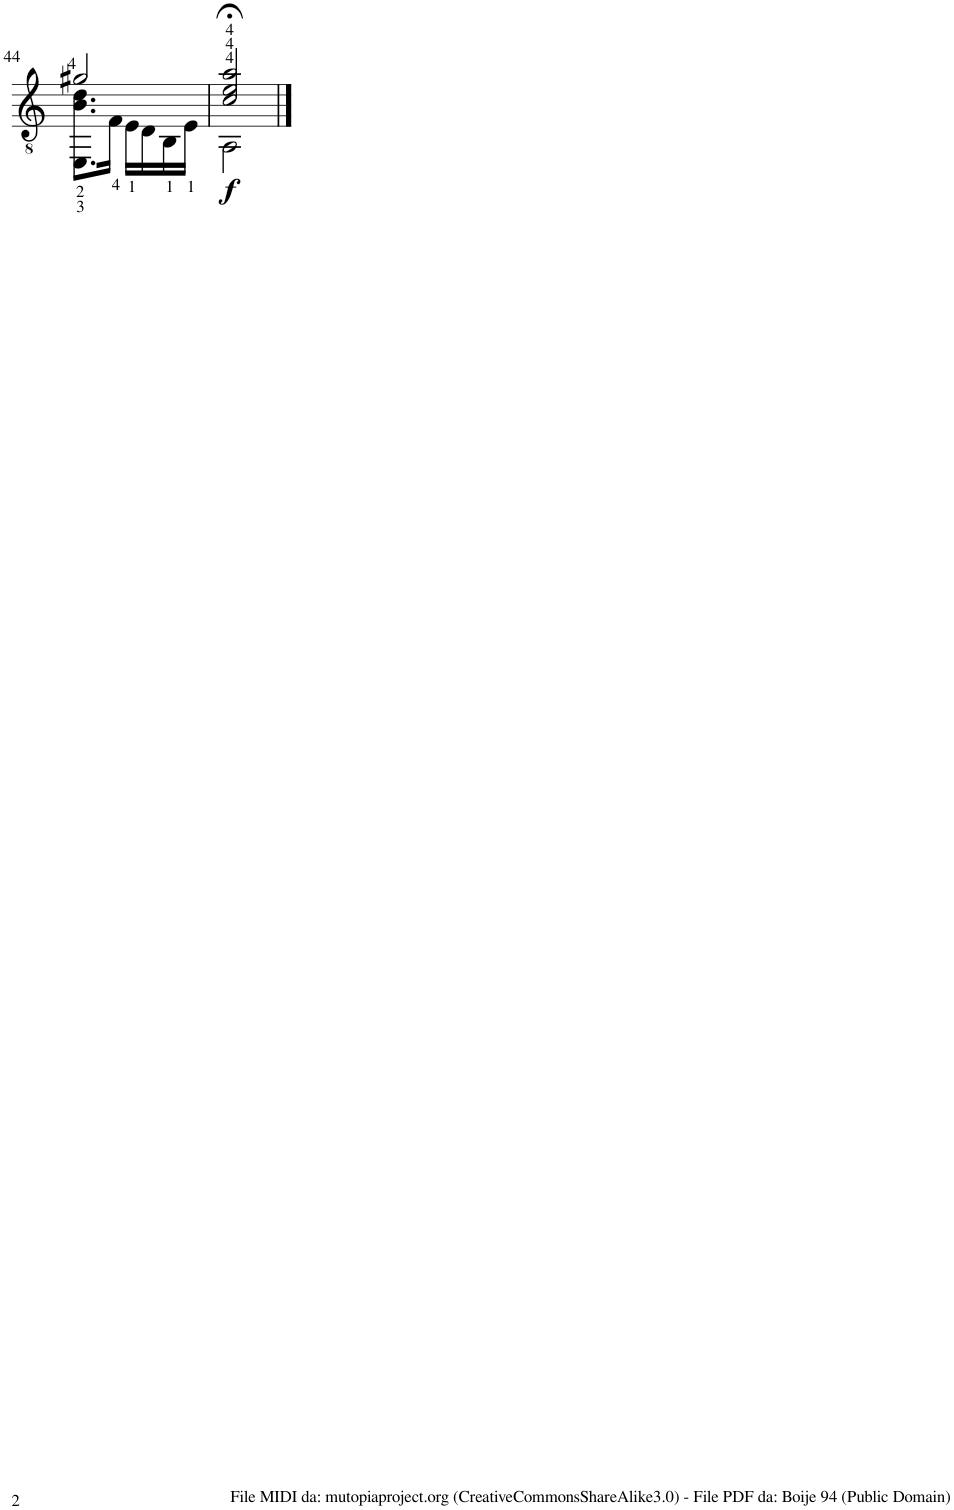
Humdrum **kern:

**kern	**dynam
*part1	*part1
*staff1	*staff1
*I"Guitar	*
*I'Guit.	*
!!LO:PB:g=z
*clefGv2	*
*k[]	*
*M2/4	*
=44	=44
*^	*
2g#X/	8.EE\ 8.B\ 8.d\L	.
.	16F\Jk	.
.	16E\LL	.
.	16D\	.
.	16BB\	.
.	16E\JJ	.
=45	=45	=45
!	!	!LO:DY:b
2c/;< 2e/;< 2a/;<	2AA\	f
*v	*v	*
==	==
*-	*-
